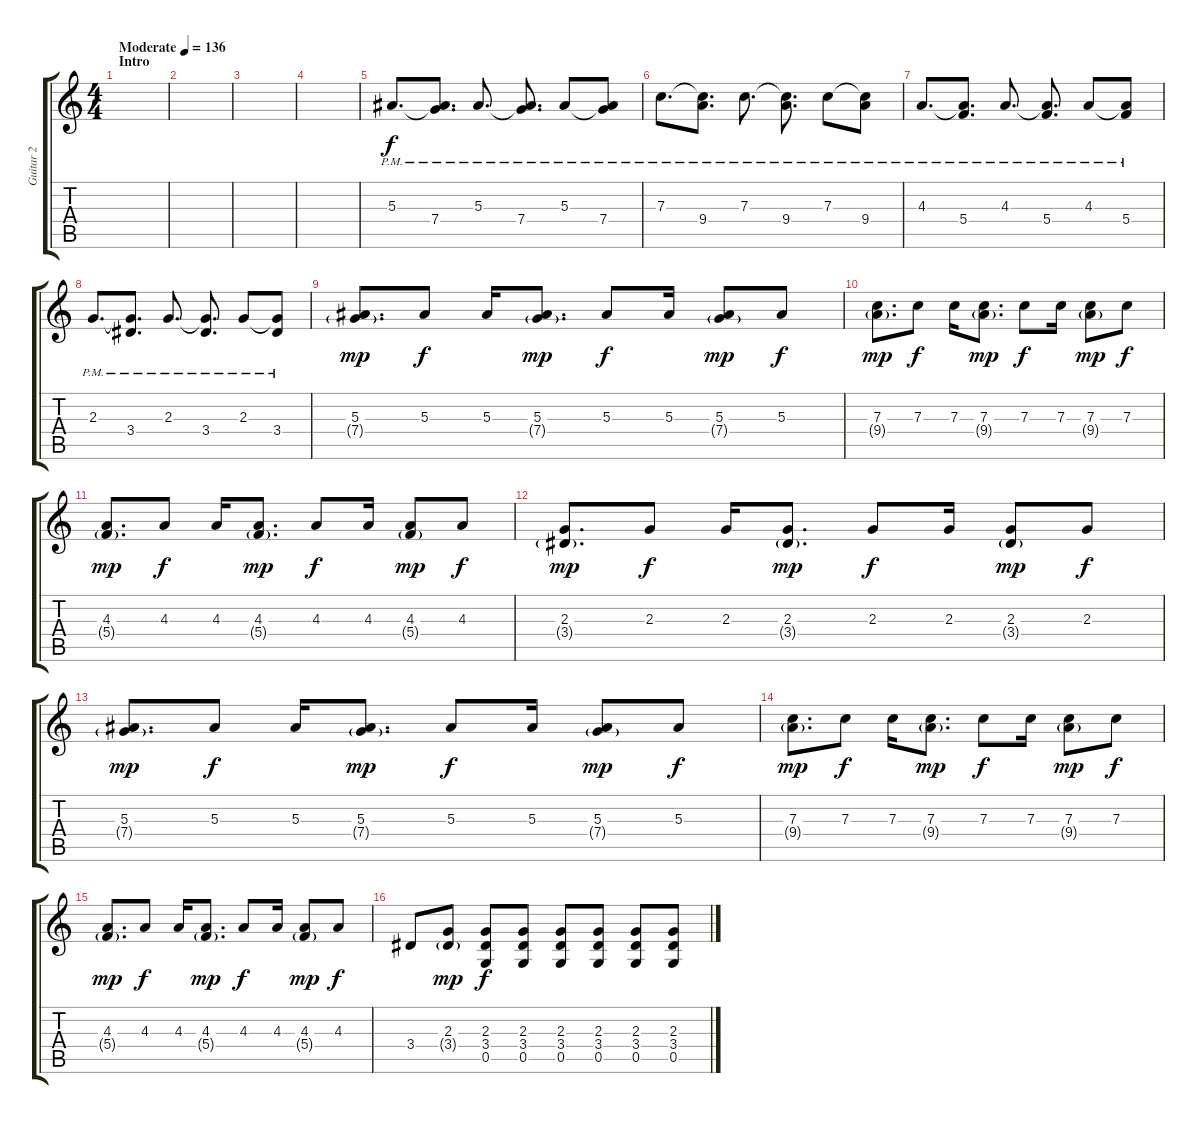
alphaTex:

\track ("Guitar 2" "Guitar 2") {instrument overdrivenguitar}
\staff {score tabs}
\tuning (D4 A3 F3 C3 G2 C2) {hide}
\ts (4 4)
\section ("" "Intro")
\tempo (136 "Moderate")
\clef g2
\ks c
|
|
|
|
5.3{pm}.8{d} (5.3{t} 7.4{pm}).8{d} 5.3{pm}.8{d} (5.3{t} 7.4{pm}).8{d} 5.3{pm}.8 (5.3{t} 7.4{pm}).8 |
7.3{pm}.8{d} (7.3{t} 9.4{pm}).8{d} 7.3{pm}.8{d} (7.3{t} 9.4{pm}).8{d} 7.3{pm}.8 (7.3{t} 9.4{pm}).8 |
4.3{pm}.8{d} (4.3{t} 5.4{pm}).8{d} 4.3{pm}.8{d} (4.3{t} 5.4{pm}).8{d} 4.3{pm}.8 (4.3{t} 5.4{pm}).8 |
2.3{pm}.8{d} (2.3{t} 3.4{pm}).8{d} 2.3{pm}.8{d} (2.3{t} 3.4{pm}).8{d} 2.3{pm}.8 (2.3{t} 3.4{pm}).8 |
(5.3 7.4{g}).8{d dy mp} 5.3.8{dy f} 5.3.16 (5.3 7.4{g}).8{d dy mp} 5.3.8{dy f} 5.3.16 (5.3 7.4{g}).8{dy mp} 5.3.8{dy f} |
(7.3 9.4{g}).8{d dy mp} 7.3.8{dy f} 7.3.16 (7.3 9.4{g}).8{d dy mp} 7.3.8{dy f} 7.3.16 (7.3 9.4{g}).8{dy mp} 7.3.8{dy f} |
(4.3 5.4{g}).8{d dy mp} 4.3.8{dy f} 4.3.16 (4.3 5.4{g}).8{d dy mp} 4.3.8{dy f} 4.3.16 (4.3 5.4{g}).8{dy mp} 4.3.8{dy f} |
(2.3 3.4{g}).8{d dy mp} 2.3.8{dy f} 2.3.16 (2.3 3.4{g}).8{d dy mp} 2.3.8{dy f} 2.3.16 (2.3 3.4{g}).8{dy mp} 2.3.8{dy f} |
(5.3 7.4{g}).8{d dy mp} 5.3.8{dy f} 5.3.16 (5.3 7.4{g}).8{d dy mp} 5.3.8{dy f} 5.3.16 (5.3 7.4{g}).8{dy mp} 5.3.8{dy f} |
(7.3 9.4{g}).8{d dy mp} 7.3.8{dy f} 7.3.16 (7.3 9.4{g}).8{d dy mp} 7.3.8{dy f} 7.3.16 (7.3 9.4{g}).8{dy mp} 7.3.8{dy f} |
(4.3 5.4{g}).8{d dy mp} 4.3.8{dy f} 4.3.16 (4.3 5.4{g}).8{d dy mp} 4.3.8{dy f} 4.3.16 (4.3 5.4{g}).8{dy mp} 4.3.8{dy f} |
3.4.8 (2.3 3.4{g}).8{dy mp} (2.3 3.4 0.5).8{dy f} (2.3 3.4 0.5).8 (2.3 3.4 0.5).8 (2.3 3.4 0.5).8 (2.3 3.4 0.5).8 (2.3 3.4 0.5).8
